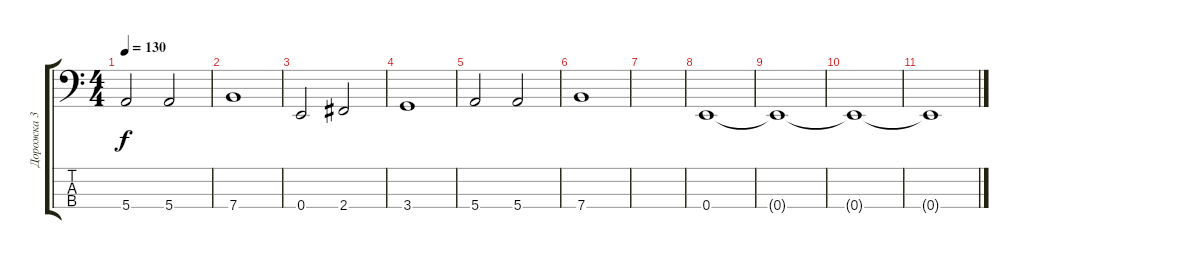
\track ("Дорожка 3" "Дорожка 3") {instrument electricbasspick}
\staff {score tabs}
\tuning (G2 D2 A1 E1) {hide}
\ts (4 4)
\tempo 130
\clef f4
\ks c
5.4.2{dy f} 5.4.2 |
7.4.1 |
0.4.2 2.4.2 |
3.4.1 |
5.4.2 5.4.2 |
7.4.1 |
|
0.4.1 |
0.4{t}.1 |
0.4{t}.1 |
0.4{t}.1
